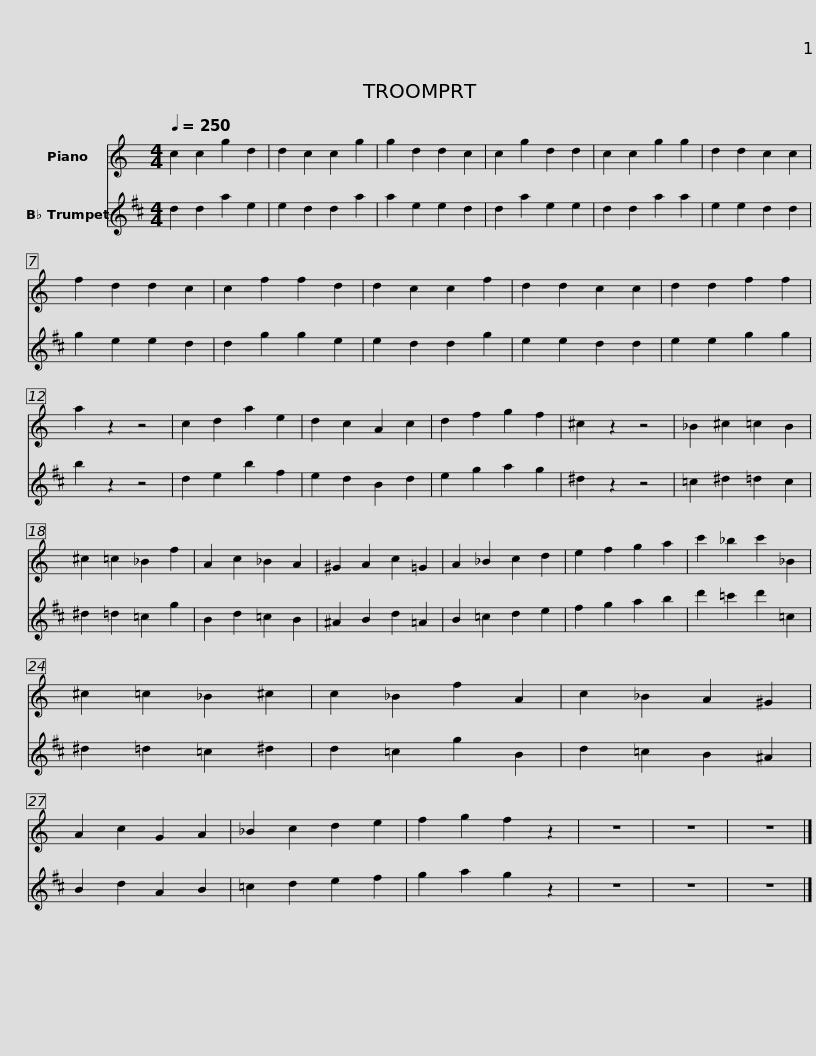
X:1
%%score 1 2
L:1/8
Q:1/4=250
M:4/4
I:linebreak $
K:C
V:1 treble
V:2 treble transpose=-2
V:1
 c2 c2 g2 d2 | d2 c2 c2 g2 | g2 d2 d2 c2 | c2 g2 d2 d2 | c2 c2 g2 g2 | %5
 d2 d2 c2 c2 | f2 d2 d2 c2 | c2 f2 f2 d2 | d2 c2 c2 f2 |$ d2 d2 c2 c2 | %10
 d2 d2 f2 f2 | a2 z2 z4 | c2 d2 a2 e2 | d2 c2 A2 c2 | d2 f2 g2 f2 | %15
 ^c2 z2 z4 | _B2 ^c2 =c2 B2 | ^c2 =c2 _B2 f2 |$ A2 c2 _B2 A2 | ^G2 A2 c2 =G2 | %20
 A2 _B2 c2 d2 | e2 f2 g2 a2 | c'2 _b2 c'2 _B2 | ^c2 =c2 _B2 ^c2 | c2 _B2 f2 A2 |$ %25
 c2 _B2 A2 ^G2 | A2 c2 G2 A2 | _B2 c2 d2 e2 | f2 g2 f2 z2 | z8 | %30
 z8 | z8 |] %32
V:2
[K:D] d2 d2 a2 e2 | e2 d2 d2 a2 | a2 e2 e2 d2 | d2 a2 e2 e2 | d2 d2 a2 a2 | %5
 e2 e2 d2 d2 | g2 e2 e2 d2 | d2 g2 g2 e2 | e2 d2 d2 g2 |$ e2 e2 d2 d2 | %10
 e2 e2 g2 g2 | b2 z2 z4 | d2 e2 b2 f2 | e2 d2 B2 d2 | e2 g2 a2 g2 | %15
 ^d2 z2 z4 | =c2 ^d2 =d2 c2 | ^d2 =d2 =c2 g2 |$ B2 d2 =c2 B2 | ^A2 B2 d2 =A2 | %20
 B2 =c2 d2 e2 | f2 g2 a2 b2 | d'2 =c'2 d'2 =c2 | ^d2 =d2 =c2 ^d2 | d2 =c2 g2 B2 |$ %25
 d2 =c2 B2 ^A2 | B2 d2 A2 B2 | =c2 d2 e2 f2 | g2 a2 g2 z2 | z8 | %30
 z8 | z8 |] %32
